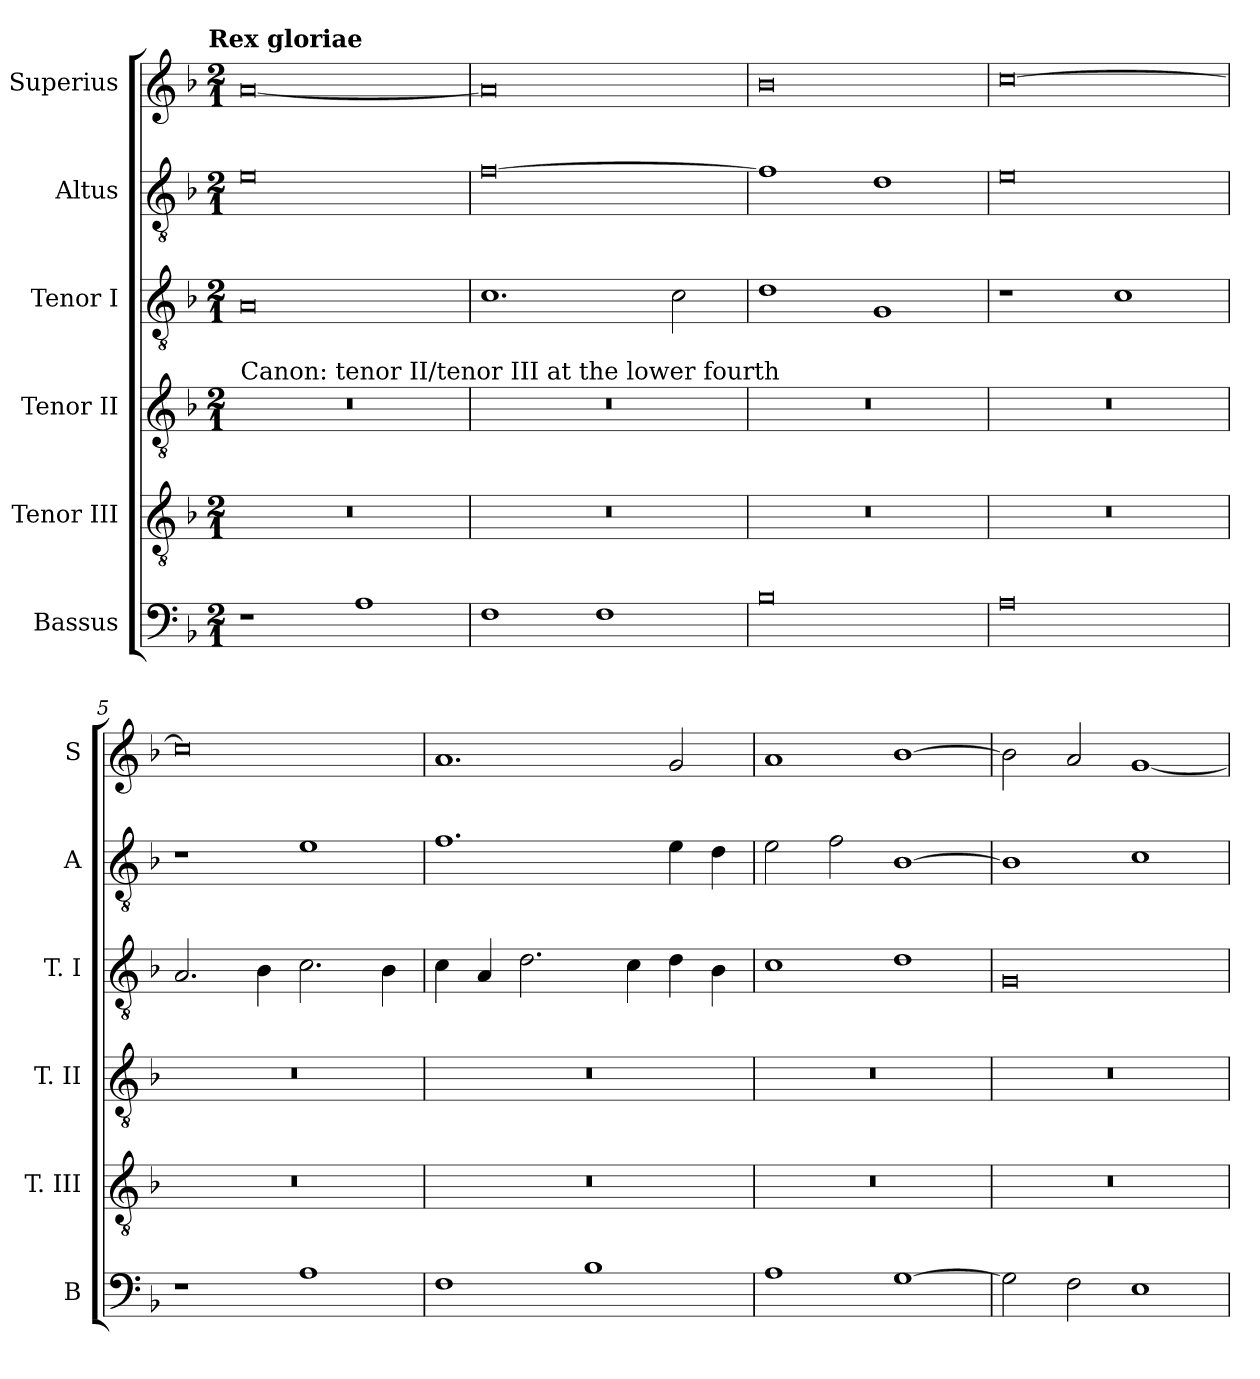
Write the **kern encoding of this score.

**kern	**kern	**kern	**kern	**kern	**kern
*part6	*part5	*part4	*part3	*part2	*part1
*staff6	*staff5	*staff4	*staff3	*staff2	*staff1
*I"Bassus	*I"Tenor III	*I"Tenor II	*I"Tenor I	*I"Altus	*I"Superius
*I'B	*I'T. III	*I'T. II	*I'T. I	*I'A	*I'S
*clefF4	*clefGv2	*clefGv2	*clefGv2	*clefGv2	*clefG2
*k[b-]	*k[b-]	*k[b-]	*k[b-]	*k[b-]	*k[b-]
*F:	*F:	*F:	*F:	*F:	*F:
!!LO:TX:omd:t=Rex gloriae
*M2/1	*M2/1	*M2/1	*M2/1	*M2/1	*M2/1
=1	=1	=1	=1	=1	=1
!	!	!LO:TX:a:t=Canon&colon; tenor II/tenor III at the lower fourth	!	!	!
1r	0r	0r	0A	0e	[0a
1A	.	.	.	.	.
=2	=2	=2	=2	=2	=2
1F	0r	0r	1.c	[0f	0a]
1F	.	.	.	.	.
.	.	.	2c	.	.
=3	=3	=3	=3	=3	=3
0B-	0r	0r	1d	1f]	0b-
.	.	.	1G	1d	.
=4	=4	=4	=4	=4	=4
0A	0r	0r	1r	0e	[0cc
.	.	.	1c	.	.
=5	=5	=5	=5	=5	=5
1r	0r	0r	2.A	1r	0cc]
.	.	.	4B-	.	.
1A	.	.	2.c	1e	.
.	.	.	4B-	.	.
=6	=6	=6	=6	=6	=6
1F	0r	0r	4c	1.f	1.a
.	.	.	4A	.	.
.	.	.	2.d	.	.
1B-	.	.	.	.	.
.	.	.	4c	.	.
.	.	.	4d	4e	2g
.	.	.	4B-	4d	.
=7	=7	=7	=7	=7	=7
1A	0r	0r	1c	2e	1a
.	.	.	.	2f	.
[1G	.	.	1d	[1B-	[1b-
=8	=8	=8	=8	=8	=8
2G]	0r	0r	0G	1B-]	2b-]
2F	.	.	.	.	2a
1E	.	.	.	1c	[1g
=	=	=	=	=	=
*-	*-	*-	*-	*-	*-
